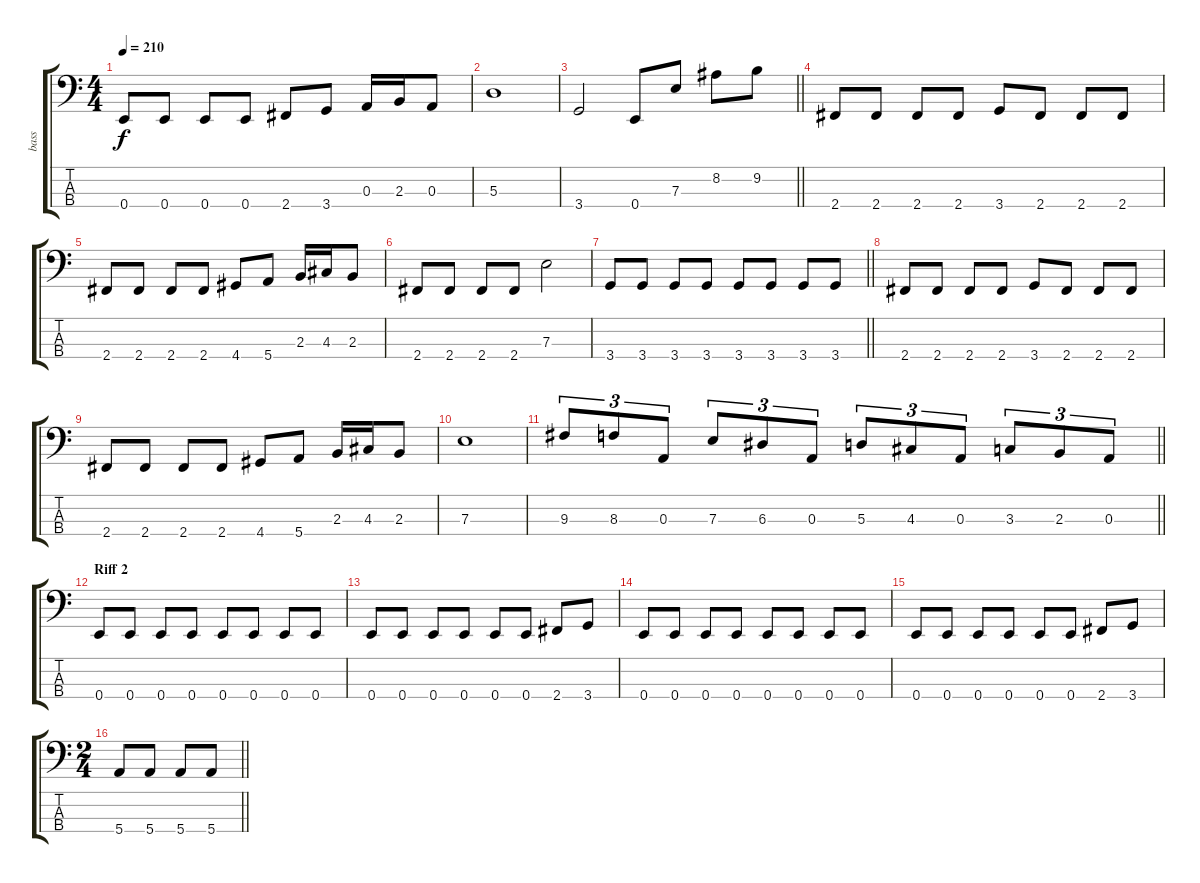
\track ("bass" "bass") {instrument electricbassfinger}
\staff {score tabs}
\tuning (G2 D2 A1 E1) {hide}
\ts (4 4)
\tempo 210
\clef f4
\ks c
0.4.8{dy f} 0.4.8 0.4.8 0.4.8 2.4.8 3.4.8 0.3.16 2.3.16 0.3.8 |
5.3.1 |
\barLineRight lightlight
3.4.2 0.4.8 7.3.8 8.2.8 9.2.8 |
\section ("" "")
2.4.8 2.4.8 2.4.8 2.4.8 3.4.8 2.4.8 2.4.8 2.4.8 |
2.4.8 2.4.8 2.4.8 2.4.8 4.4.8 5.4.8 2.3.16 4.3.16 2.3.8 |
2.4.8 2.4.8 2.4.8 2.4.8 7.3.2 |
\barLineRight lightlight
3.4.8 3.4.8 3.4.8 3.4.8 3.4.8 3.4.8 3.4.8 3.4.8 |
2.4.8 2.4.8 2.4.8 2.4.8 3.4.8 2.4.8 2.4.8 2.4.8 |
2.4.8 2.4.8 2.4.8 2.4.8 4.4.8 5.4.8 2.3.16 4.3.16 2.3.8 |
7.3.1 |
\barLineRight lightlight
9.3.8{tu (3 2)} 8.3.8{tu (3 2)} 0.3.8{tu (3 2)} 7.3.8{tu (3 2)} 6.3.8{tu (3 2)} 0.3.8{tu (3 2)} 5.3.8{tu (3 2)} 4.3.8{tu (3 2)} 0.3.8{tu (3 2)} 3.3.8{tu (3 2)} 2.3.8{tu (3 2)} 0.3.8{tu (3 2)} |
\section ("" "Riff 2")
0.4.8 0.4.8 0.4.8 0.4.8 0.4.8 0.4.8 0.4.8 0.4.8 |
0.4.8 0.4.8 0.4.8 0.4.8 0.4.8 0.4.8 2.4.8 3.4.8 |
0.4.8 0.4.8 0.4.8 0.4.8 0.4.8 0.4.8 0.4.8 0.4.8 |
0.4.8 0.4.8 0.4.8 0.4.8 0.4.8 0.4.8 2.4.8 3.4.8 |
\ts (2 4)
\barLineRight lightlight
5.4.8 5.4.8 5.4.8 5.4.8
